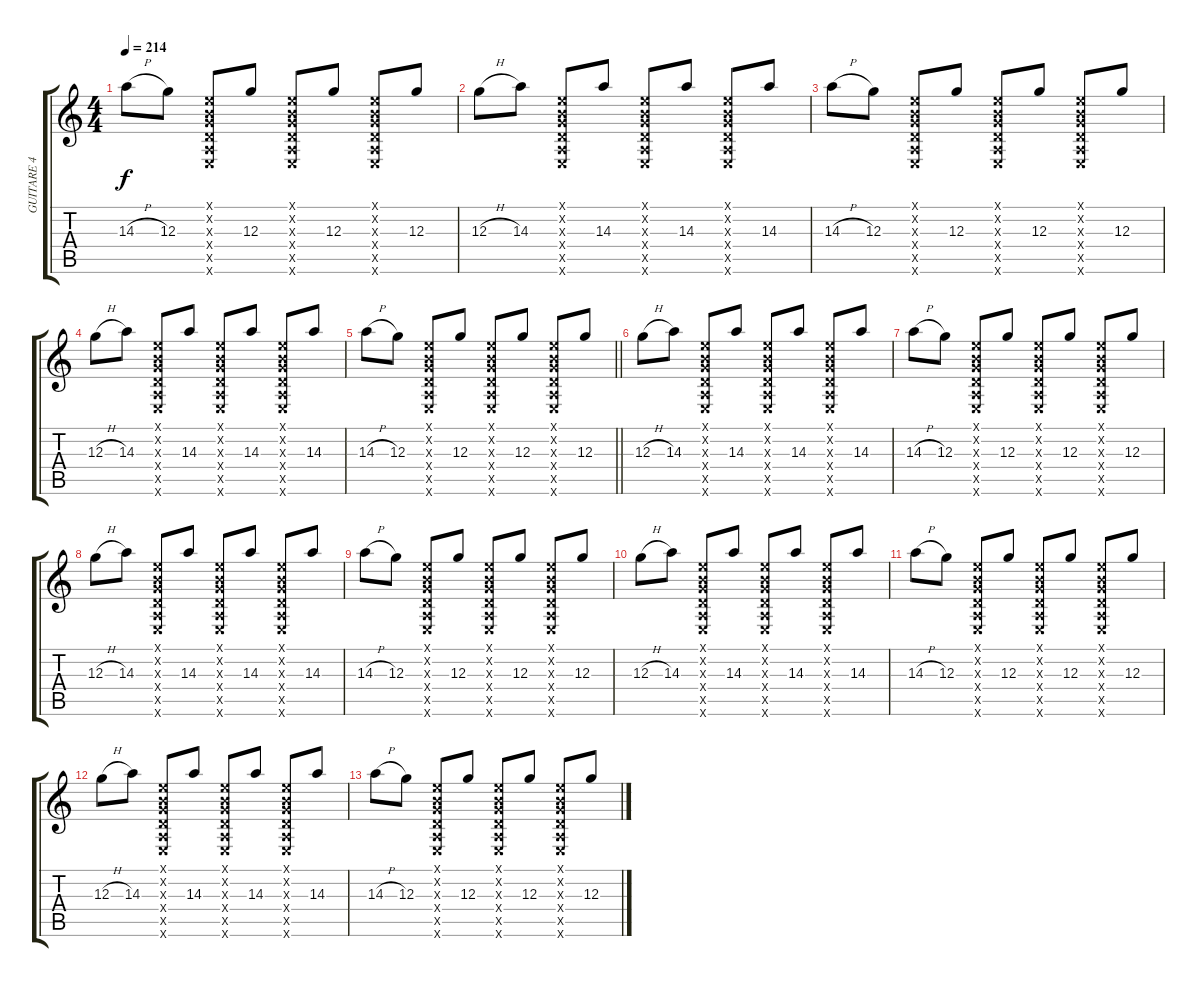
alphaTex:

\track ("GUITARE 4" "GUITARE 4") {instrument distortionguitar}
\staff {score tabs}
\tuning (E4 B3 G3 D3 A2 E2) {hide}
\ts (4 4)
\tempo 214
\clef g2
\ks c
14.3{h}.8{dy f} 12.3.8 (0.1{x} 0.2{x} 0.3{x} 0.4{x} 0.5{x} 0.6{x}).8 12.3.8 (0.1{x} 0.2{x} 0.3{x} 0.4{x} 0.5{x} 0.6{x}).8 12.3.8 (0.1{x} 0.2{x} 0.3{x} 0.4{x} 0.5{x} 0.6{x}).8 12.3.8 |
12.3{h}.8 14.3.8 (0.1{x} 0.2{x} 0.3{x} 0.4{x} 0.5{x} 0.6{x}).8 14.3.8 (0.1{x} 0.2{x} 0.3{x} 0.4{x} 0.5{x} 0.6{x}).8 14.3.8 (0.1{x} 0.2{x} 0.3{x} 0.4{x} 0.5{x} 0.6{x}).8 14.3.8 |
14.3{h}.8 12.3.8 (0.1{x} 0.2{x} 0.3{x} 0.4{x} 0.5{x} 0.6{x}).8 12.3.8 (0.1{x} 0.2{x} 0.3{x} 0.4{x} 0.5{x} 0.6{x}).8 12.3.8 (0.1{x} 0.2{x} 0.3{x} 0.4{x} 0.5{x} 0.6{x}).8 12.3.8 |
12.3{h}.8 14.3.8 (0.1{x} 0.2{x} 0.3{x} 0.4{x} 0.5{x} 0.6{x}).8 14.3.8 (0.1{x} 0.2{x} 0.3{x} 0.4{x} 0.5{x} 0.6{x}).8 14.3.8 (0.1{x} 0.2{x} 0.3{x} 0.4{x} 0.5{x} 0.6{x}).8 14.3.8 |
\barLineRight lightlight
14.3{h}.8 12.3.8 (0.1{x} 0.2{x} 0.3{x} 0.4{x} 0.5{x} 0.6{x}).8 12.3.8 (0.1{x} 0.2{x} 0.3{x} 0.4{x} 0.5{x} 0.6{x}).8 12.3.8 (0.1{x} 0.2{x} 0.3{x} 0.4{x} 0.5{x} 0.6{x}).8 12.3.8 |
12.3{h}.8 14.3.8 (0.1{x} 0.2{x} 0.3{x} 0.4{x} 0.5{x} 0.6{x}).8 14.3.8 (0.1{x} 0.2{x} 0.3{x} 0.4{x} 0.5{x} 0.6{x}).8 14.3.8 (0.1{x} 0.2{x} 0.3{x} 0.4{x} 0.5{x} 0.6{x}).8 14.3.8 |
14.3{h}.8 12.3.8 (0.1{x} 0.2{x} 0.3{x} 0.4{x} 0.5{x} 0.6{x}).8 12.3.8 (0.1{x} 0.2{x} 0.3{x} 0.4{x} 0.5{x} 0.6{x}).8 12.3.8 (0.1{x} 0.2{x} 0.3{x} 0.4{x} 0.5{x} 0.6{x}).8 12.3.8 |
12.3{h}.8 14.3.8 (0.1{x} 0.2{x} 0.3{x} 0.4{x} 0.5{x} 0.6{x}).8 14.3.8 (0.1{x} 0.2{x} 0.3{x} 0.4{x} 0.5{x} 0.6{x}).8 14.3.8 (0.1{x} 0.2{x} 0.3{x} 0.4{x} 0.5{x} 0.6{x}).8 14.3.8 |
14.3{h}.8 12.3.8 (0.1{x} 0.2{x} 0.3{x} 0.4{x} 0.5{x} 0.6{x}).8 12.3.8 (0.1{x} 0.2{x} 0.3{x} 0.4{x} 0.5{x} 0.6{x}).8 12.3.8 (0.1{x} 0.2{x} 0.3{x} 0.4{x} 0.5{x} 0.6{x}).8 12.3.8 |
12.3{h}.8 14.3.8 (0.1{x} 0.2{x} 0.3{x} 0.4{x} 0.5{x} 0.6{x}).8 14.3.8 (0.1{x} 0.2{x} 0.3{x} 0.4{x} 0.5{x} 0.6{x}).8 14.3.8 (0.1{x} 0.2{x} 0.3{x} 0.4{x} 0.5{x} 0.6{x}).8 14.3.8 |
14.3{h}.8 12.3.8 (0.1{x} 0.2{x} 0.3{x} 0.4{x} 0.5{x} 0.6{x}).8 12.3.8 (0.1{x} 0.2{x} 0.3{x} 0.4{x} 0.5{x} 0.6{x}).8 12.3.8 (0.1{x} 0.2{x} 0.3{x} 0.4{x} 0.5{x} 0.6{x}).8 12.3.8 |
12.3{h}.8 14.3.8 (0.1{x} 0.2{x} 0.3{x} 0.4{x} 0.5{x} 0.6{x}).8 14.3.8 (0.1{x} 0.2{x} 0.3{x} 0.4{x} 0.5{x} 0.6{x}).8 14.3.8 (0.1{x} 0.2{x} 0.3{x} 0.4{x} 0.5{x} 0.6{x}).8 14.3.8 |
14.3{h}.8 12.3.8 (0.1{x} 0.2{x} 0.3{x} 0.4{x} 0.5{x} 0.6{x}).8 12.3.8 (0.1{x} 0.2{x} 0.3{x} 0.4{x} 0.5{x} 0.6{x}).8 12.3.8 (0.1{x} 0.2{x} 0.3{x} 0.4{x} 0.5{x} 0.6{x}).8 12.3.8
